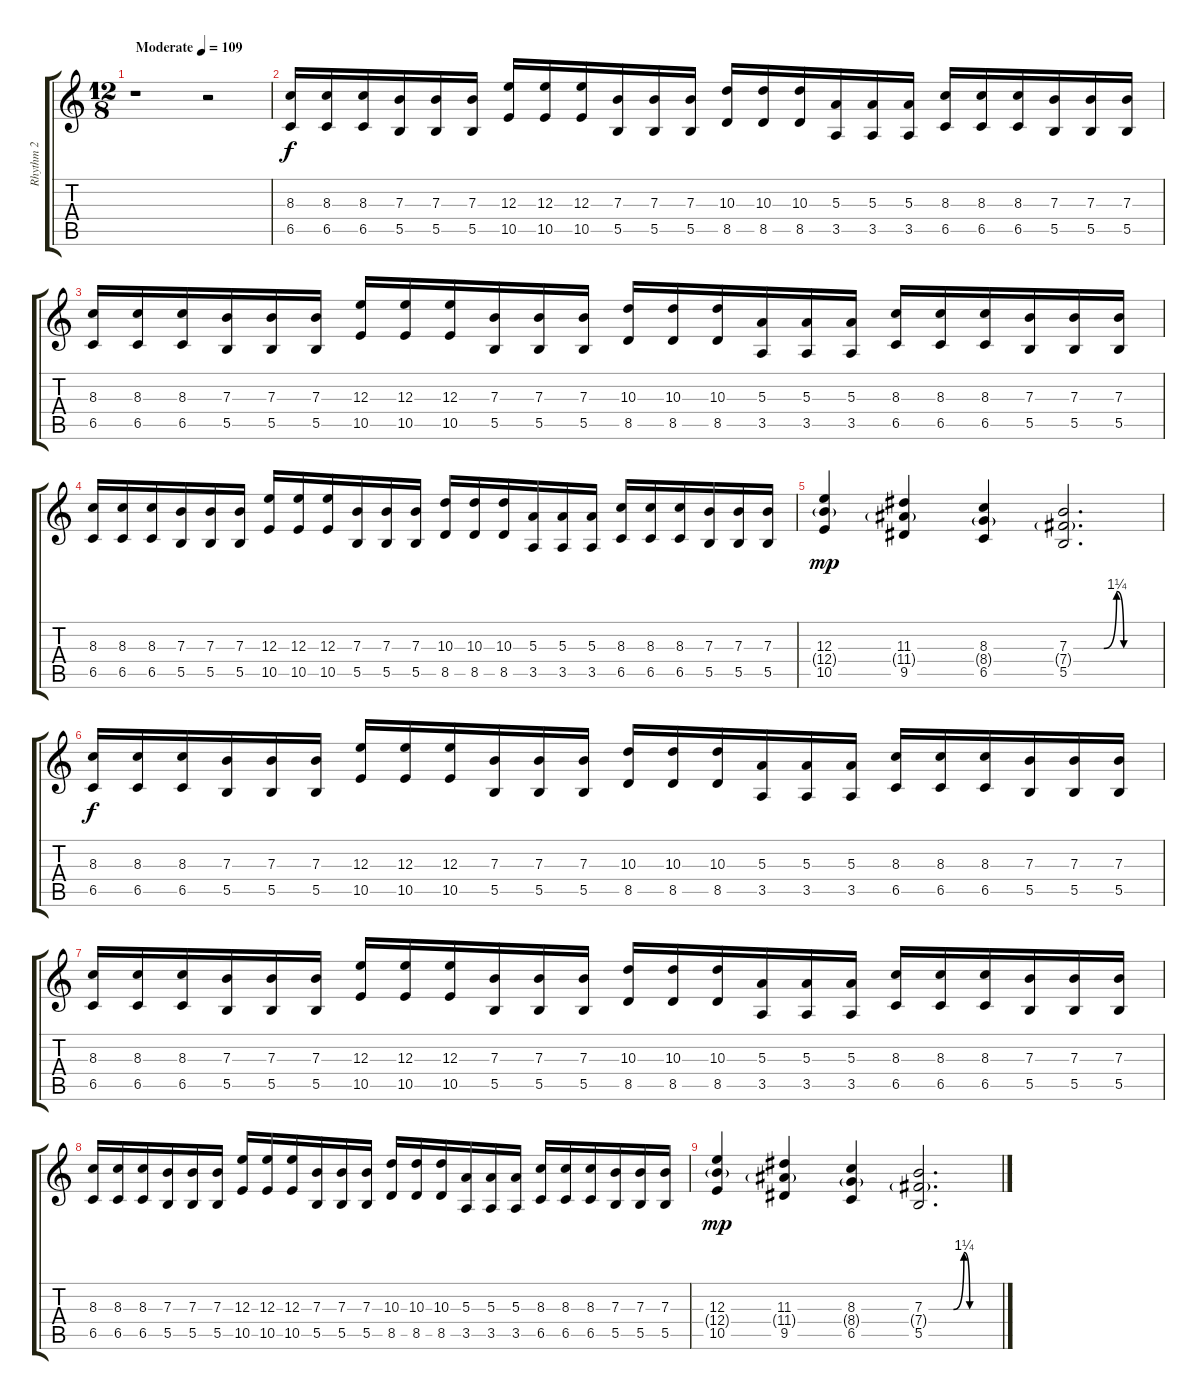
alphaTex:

\track ("Rhythm 2" "Rhythm 2") {instrument distortionguitar}
\staff {score tabs}
\tuning (Db4 Ab3 E3 B2 Gb2 B1) {hide}
\ts (12 8)
\tempo (109 "Moderate")
\clef g2
\ks c
r.1{dy f instrument distortionguitar} r.2 |
(8.3 6.5).16 (8.3 6.5).16 (8.3 6.5).16 (7.3 5.5).16 (7.3 5.5).16 (7.3 5.5).16 (12.3 10.5).16 (12.3 10.5).16 (12.3 10.5).16 (7.3 5.5).16 (7.3 5.5).16 (7.3 5.5).16 (10.3 8.5).16 (10.3 8.5).16 (10.3 8.5).16 (5.3 3.5).16 (5.3 3.5).16 (5.3 3.5).16 (8.3 6.5).16 (8.3 6.5).16 (8.3 6.5).16 (7.3 5.5).16 (7.3 5.5).16 (7.3 5.5).16 |
(8.3 6.5).16 (8.3 6.5).16 (8.3 6.5).16 (7.3 5.5).16 (7.3 5.5).16 (7.3 5.5).16 (12.3 10.5).16 (12.3 10.5).16 (12.3 10.5).16 (7.3 5.5).16 (7.3 5.5).16 (7.3 5.5).16 (10.3 8.5).16 (10.3 8.5).16 (10.3 8.5).16 (5.3 3.5).16 (5.3 3.5).16 (5.3 3.5).16 (8.3 6.5).16 (8.3 6.5).16 (8.3 6.5).16 (7.3 5.5).16 (7.3 5.5).16 (7.3 5.5).16 |
(8.3 6.5).16 (8.3 6.5).16 (8.3 6.5).16 (7.3 5.5).16 (7.3 5.5).16 (7.3 5.5).16 (12.3 10.5).16 (12.3 10.5).16 (12.3 10.5).16 (7.3 5.5).16 (7.3 5.5).16 (7.3 5.5).16 (10.3 8.5).16 (10.3 8.5).16 (10.3 8.5).16 (5.3 3.5).16 (5.3 3.5).16 (5.3 3.5).16 (8.3 6.5).16 (8.3 6.5).16 (8.3 6.5).16 (7.3 5.5).16 (7.3 5.5).16 (7.3 5.5).16 |
(12.3 12.4{g} 10.5).4{dy mp} (11.3 11.4{g} 9.5).4 (8.3 8.4{g} 6.5).4 (7.3{be (custom 0 0 10 0 21 0 30 5 35 0 39 0 43 0 49 0 53 0 57 0 60 0)} 7.4{g} 5.5).2{d} |
(8.3 6.5).16{dy f} (8.3 6.5).16 (8.3 6.5).16 (7.3 5.5).16 (7.3 5.5).16 (7.3 5.5).16 (12.3 10.5).16 (12.3 10.5).16 (12.3 10.5).16 (7.3 5.5).16 (7.3 5.5).16 (7.3 5.5).16 (10.3 8.5).16 (10.3 8.5).16 (10.3 8.5).16 (5.3 3.5).16 (5.3 3.5).16 (5.3 3.5).16 (8.3 6.5).16 (8.3 6.5).16 (8.3 6.5).16 (7.3 5.5).16 (7.3 5.5).16 (7.3 5.5).16 |
(8.3 6.5).16 (8.3 6.5).16 (8.3 6.5).16 (7.3 5.5).16 (7.3 5.5).16 (7.3 5.5).16 (12.3 10.5).16 (12.3 10.5).16 (12.3 10.5).16 (7.3 5.5).16 (7.3 5.5).16 (7.3 5.5).16 (10.3 8.5).16 (10.3 8.5).16 (10.3 8.5).16 (5.3 3.5).16 (5.3 3.5).16 (5.3 3.5).16 (8.3 6.5).16 (8.3 6.5).16 (8.3 6.5).16 (7.3 5.5).16 (7.3 5.5).16 (7.3 5.5).16 |
(8.3 6.5).16 (8.3 6.5).16 (8.3 6.5).16 (7.3 5.5).16 (7.3 5.5).16 (7.3 5.5).16 (12.3 10.5).16 (12.3 10.5).16 (12.3 10.5).16 (7.3 5.5).16 (7.3 5.5).16 (7.3 5.5).16 (10.3 8.5).16 (10.3 8.5).16 (10.3 8.5).16 (5.3 3.5).16 (5.3 3.5).16 (5.3 3.5).16 (8.3 6.5).16 (8.3 6.5).16 (8.3 6.5).16 (7.3 5.5).16 (7.3 5.5).16 (7.3 5.5).16 |
(12.3 12.4{g} 10.5).4{dy mp} (11.3 11.4{g} 9.5).4 (8.3 8.4{g} 6.5).4 (7.3{be (custom 0 0 10 0 21 0 30 5 35 0 39 0 43 0 49 0 53 0 57 0 60 0)} 7.4{g} 5.5).2{d}
